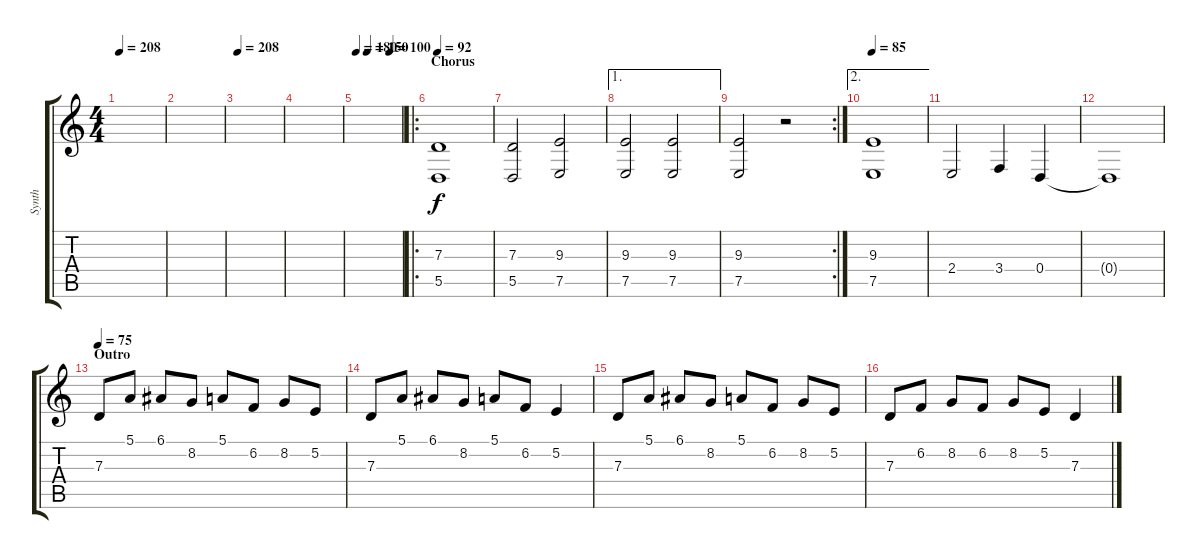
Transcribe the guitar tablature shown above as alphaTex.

\track ("Synth" "Synth") {instrument choiraahs}
\staff {score tabs}
\tuning (E4 B3 G3 D3 A2 E2) {hide}
\ts (4 4)
\tempo 208
\clef g2
\ks c
|
|
\tempo 208
|
|
\tempo 180
\tempo (150 0.25)
\tempo (100 0.75)
|
\ro
\section ("" "Chorus")
\tempo 92
(7.3 5.5).1{volume 13} |
(7.3 5.5).2 (9.3 7.5).2 |
\ae 1
(9.3 7.5).2 (9.3 7.5).2 |
\rc 2
(9.3 7.5).2{volume 5} r.2 |
\ae 2
\tempo 85
(9.3 7.5).1 |
2.4.2 3.4.4 0.4.4 |
0.4{t}.1 |
\section ("" "Outro")
\tempo 75
7.3.8 5.1.8 6.1.8 8.2.8 5.1.8 6.2.8 8.2.8 5.2.8 |
7.3.8 5.1.8 6.1.8 8.2.8 5.1.8 6.2.8 5.2.4 |
7.3.8 5.1.8 6.1.8 8.2.8 5.1.8 6.2.8 8.2.8 5.2.8 |
7.3.8 6.2.8 8.2.8 6.2.8 8.2.8 5.2.8 7.3.4
